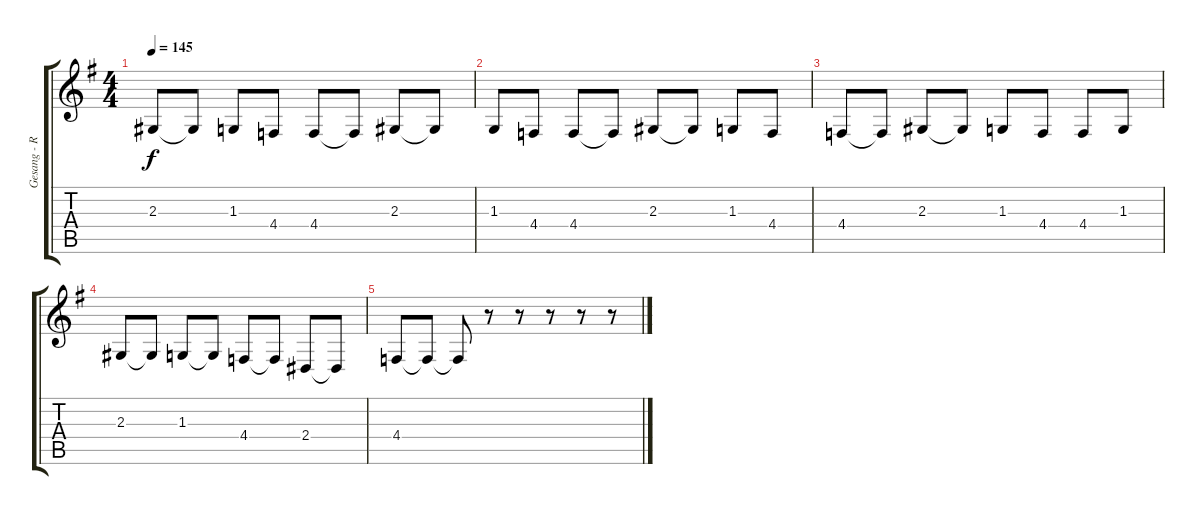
\track ("Gesang - Rodrigo Gonzalez" "Gesang - R") {instrument bassoon}
\staff {score tabs}
\tuning (Eb4 Bb3 Gb3 Db3 Ab2 Eb2) {hide}
\ts (4 4)
\tempo 145
\clef g2
\ks g
2.3.8{dy f} 2.3{t}.8 1.3.8 4.4.8 4.4.8 4.4{t}.8 2.3.8 2.3{t}.8 |
1.3.8 4.4.8 4.4.8 4.4{t}.8 2.3.8 2.3{t}.8 1.3.8 4.4.8 |
4.4.8 4.4{t}.8 2.3.8 2.3{t}.8 1.3.8 4.4.8 4.4.8 1.3.8 |
2.3.8 2.3{t}.8 1.3.8 1.3{t}.8 4.4.8 4.4{t}.8 2.4.8 2.4{t}.8 |
4.4.8 4.4{t}.8 4.4{t}.8 r.8 r.8 r.8 r.8 r.8
